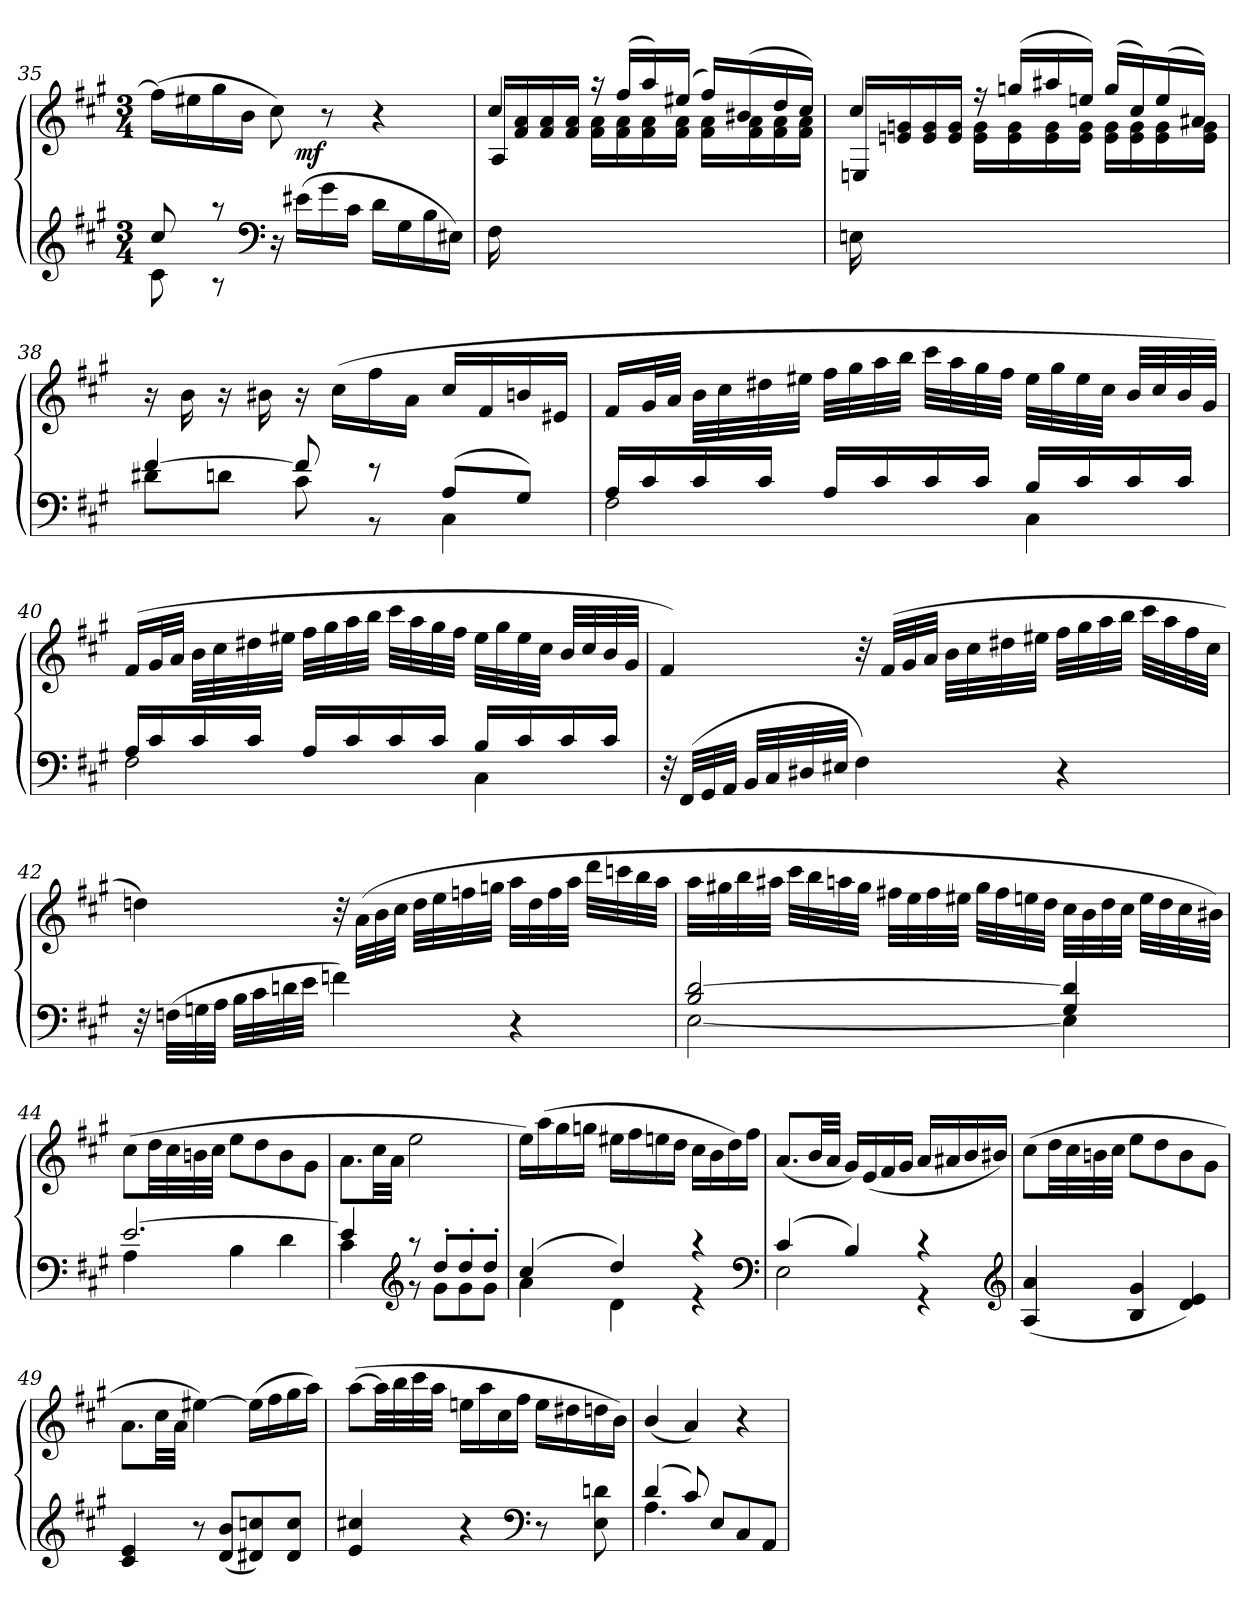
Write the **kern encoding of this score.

**kern	**kern	**dynam
*part1	*part1	*part1
*staff2	*staff1	*staff1/2
*clefG2	*clefG2	*
*k[f#c#g#]	*k[f#c#g#]	*
*M3/4	*M3/4	*
=35	=35	=35
*^	*^	*
8cc#	8c#	(16ff#LL]	4ryy	.
.	.	16ee#X	.	.
8r	8r	16gg#	.	.
.	.	16bJJ	.	.
*clefF4	*	*	*	*
16r	2ryy	8cc#)	16ryy	.
(16e#XLL	.	.	4..ryy	mf
16g#	.	8r	.	.
16c#JJ	.	.	.	.
16dLL	.	4r	.	.
16G#	.	.	.	.
16B	.	.	.	.
16E#XJJ)	.	.	.	.
*v	*v	*	*	*
=36	=36	=36	=36
16F#\	4cc#	16A/LL	.
8.ryy	.	16f# 16a	.
.	.	16f# 16a	.
.	.	16f# 16aJJ	.
2ryy	16raa	16f# 16aLL	.
.	(16ff#LL	16f# 16a	.
.	16aa)	16f# 16a	.
.	(16ee#XJJ	16f# 16aJJ	.
.	16ff#LL)	16f# 16aLL	.
.	(16b#X	16f# 16a	.
.	16dd	16f# 16a	.
.	16cc#JJ)	16f# 16aJJ	.
=37	=37	=37	=37
16En\	4cc#	16En/LL	.
8.ryy	.	16en 16gn	.
.	.	16e 16g	.
.	.	16e 16gJJ	.
2ryy	16rff	16e 16gLL	.
.	(16ggnLL	16e 16g	.
.	16aa#X	16e 16g	.
.	16eenJJ)	16e 16gJJ	.
.	(16ggLL	16e 16gLL	.
.	16cc#)	16e 16g	.
.	(16ee	16e 16g	.
.	16a#XJJ)	16e 16gJJ	.
*	*v	*v	*
=38	=38	=38
*^	*	*
[4f#	8d#XL	16r	.
.	.	16b	.
.	8dnJ	16r	.
.	.	16b#X	.
8f#]	8c#	16r	.
.	.	(16cc#LL	.
8r	8r	16ff#	.
.	.	16aJJ	.
(8AL	4C#	16cc#LL	.
.	.	16f#	.
8G#J)	.	16bn	.
.	.	16e#XJJ	.
=39	=39	=39	=39
16ALL	2F#	16f#LL	.
16c#	.	32g#L	.
.	.	32aJJJ	.
16c#	.	32bLLL	.
.	.	32cc#	.
16c#JJ	.	32dd#X	.
.	.	32ee#XJJJ	.
16ALL	.	32ff#LLL	.
.	.	32gg#	.
16c#	.	32aa	.
.	.	32bbJJJ	.
16c#	.	32ccc#LLL	.
.	.	32aa	.
16c#JJ	.	32gg#	.
.	.	32ff#JJJ	.
16BLL	4C#	32ee#LLL	.
.	.	32gg#	.
16c#	.	32ee#	.
.	.	32cc#JJJ	.
16c#	.	32bLLL	.
.	.	32cc#	.
16c#JJ	.	32b	.
.	.	32g#JJJ)	.
=40	=40	=40	=40
16ALL	2F#	(16f#LL	.
16c#	.	32g#L	.
.	.	32aJJJ	.
16c#	.	32bLLL	.
.	.	32cc#	.
16c#JJ	.	32dd#X	.
.	.	32ee#XJJJ	.
16ALL	.	32ff#LLL	.
.	.	32gg#	.
16c#	.	32aa	.
.	.	32bbJJJ	.
16c#	.	32ccc#LLL	.
.	.	32aa	.
16c#JJ	.	32gg#	.
.	.	32ff#JJJ	.
16BLL	4C#	32ee#LLL	.
.	.	32gg#	.
16c#	.	32ee#	.
.	.	32cc#JJJ	.
16c#	.	32bLLL	.
.	.	32cc#	.
16c#JJ	.	32b	.
.	.	32g#JJJ	.
*v	*v	*	*
=41	=41	=41
32r	4f#)	.
(32FF#LLL	.	.
32GG#	.	.
32AAJJJ	.	.
32BBLLL	.	.
32C#	.	.
32D#X	.	.
32E#XJJJ	.	.
4F#)	32r	.
.	(>32f#LLL	.
.	32g#	.
.	32aJJJ	.
.	32bLLL	.
.	32cc#	.
.	32dd#X	.
.	32ee#XJJJ	.
4r	32ff#LLL	.
.	32gg#	.
.	32aa	.
.	32bbJJJ	.
.	32ccc#LLL	.
.	32aa	.
.	32ff#	.
.	32cc#JJJ	.
=42	=42	=42
32r	4ddn)	.
(32FnLLL	.	.
32Gn	.	.
32AJJJ	.	.
32BLLL	.	.
32c#	.	.
32dn	.	.
32eJJJ	.	.
4fn)	32r	.
.	(32aLLL	.
.	32b	.
.	32cc#JJJ	.
.	32ddLLL	.
.	32ee	.
.	32ffn	.
.	32ggnJJJ	.
4r	32aaLLL	.
.	32dd	.
.	32ff	.
.	32aaJJJ	.
.	32dddLLL	.
.	32cccn	.
.	32bb	.
.	32aaJJJ	.
=43	=43	=43
*^	*	*
2B [2d	[2E	32aaLLL	.
.	.	32gg#X	.
.	.	32bb	.
.	.	32aa#XJJJ	.
.	.	32ccc#LLL	.
.	.	32bb	.
.	.	32aan	.
.	.	32gg#JJJ	.
.	.	32ff#XLLL	.
.	.	32ee	.
.	.	32ff#	.
.	.	32ee#XJJJ	.
.	.	32gg#LLL	.
.	.	32ff#	.
.	.	32een	.
.	.	32ddJJJ	.
4G# 4d]	4E]	32cc#LLL	.
.	.	32b	.
.	.	32dd	.
.	.	32cc#JJJ	.
.	.	32eeLLL	.
.	.	32dd	.
.	.	32cc#	.
.	.	32b#XJJJ)	.
=44	=44	=44	=44
[2.e	4A	(8cc#L	.
.	.	32ddLL	.
.	.	32cc#	.
.	.	32bn	.
.	.	32cc#JJJ	.
.	4B	8eeL	.
.	.	8dd	.
.	4d	8b	.
.	.	8g#J	.
=45	=45	=45	=45
4e]	4c#	8.a\L	.
.	.	32cc#\LL	.
.	.	32a\JJJ	.
*clefG2	*	*	*
8r	8r	2ee	.
8dd'L	8g#L	.	.
8dd'	8g#	.	.
8dd'J	8g#J	.	.
=46	=46	=46	=46
(4cc#	4a	16eeLL)	.
.	.	(16aa	.
.	.	16gg#	.
.	.	16ggnJJ	.
4dd)	4d	16ee#XLL	.
.	.	16ff#	.
.	.	16een	.
.	.	16ddJJ	.
4r	4r	16cc#LL	.
.	.	16b	.
.	.	16dd)	.
.	.	16ff#JJ	.
*clefF4	*	*	*
=47	=47	=47	=47
(4c#	2E	(8.aL	.
.	.	32bLL	.
.	.	32aJJJ	.
4B)	.	16g#LL)	.
.	.	(16e	.
.	.	16f#	.
.	.	16g#JJ	.
4r	4r	16aLL	.
.	.	16a#X	.
.	.	16b	.
.	.	16b#XJJ)	.
*v	*v	*	*
*clefG2	*	*
=48	=48	=48
(4A 4a	(8cc#L	.
.	32ddLL	.
.	32cc#	.
.	32bn	.
.	32cc#JJJ	.
4B 4g#	8eeL	.
.	8dd	.
4d 4e)	8b	.
.	8g#J	.
=49	=49	=49
4c# 4e	8.a\L	.
.	32cc#\LL	.
.	32a\JJJ	.
8r	[4ee#X)	.
(8d 8bL	.	.
8d#X 8ccn)	(16ee#LL]	.
.	16ff#	.
8d# 8ccJ	16gg#	.
.	16aaJJ)	.
=50	=50	=50
4e 4cc#X	([8aaL	.
.	32aaLL]	.
.	32bb	.
.	32ccc#	.
.	32aaJJJ	.
4r	16eenLL	.
.	16aa	.
.	16cc#	.
.	16ff#JJ	.
*clefF4	*	*
8r	16eeLL	.
.	16dd#X	.
8E 8dn	16ddn	.
.	16bJJ)	.
=51	=51	=51
*^	*	*
(4d	4.A	(4b/	.
8c#)	.	4a)	.
8EL	4.ryy	.	.
8C#	.	4r	.
8AAJ	.	.	.
*v	*v	*	*
=	=	=
*-	*-	*-
